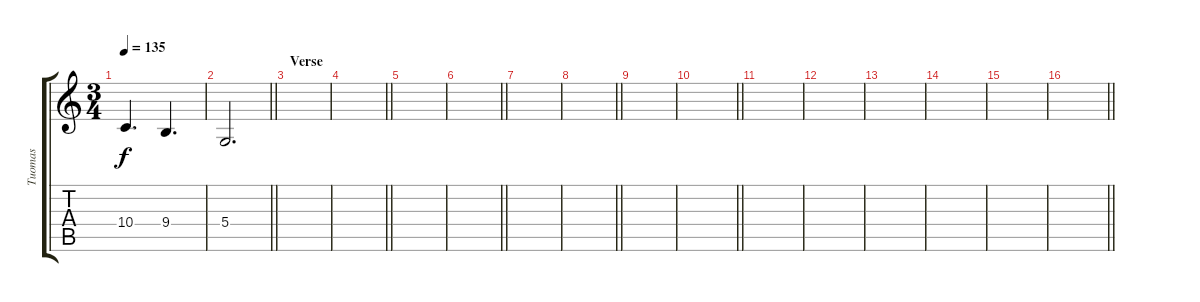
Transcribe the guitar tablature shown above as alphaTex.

\track ("Tuomas" "Tuomas") {instrument glockenspiel}
\staff {score tabs}
\tuning (E4 B3 G3 D3 A2 E2) {hide}
\ts (3 4)
\tempo 135
\clef g2
\ks c
10.4.4{d dy f} 9.4.4{d} |
\barLineRight lightlight
5.4.2{d} |
\section ("" "Verse")
|
\barLineRight lightlight
|
|
\barLineRight lightlight
|
|
\barLineRight lightlight
|
|
\barLineRight lightlight
|
|
|
|
|
|
\barLineRight lightlight
